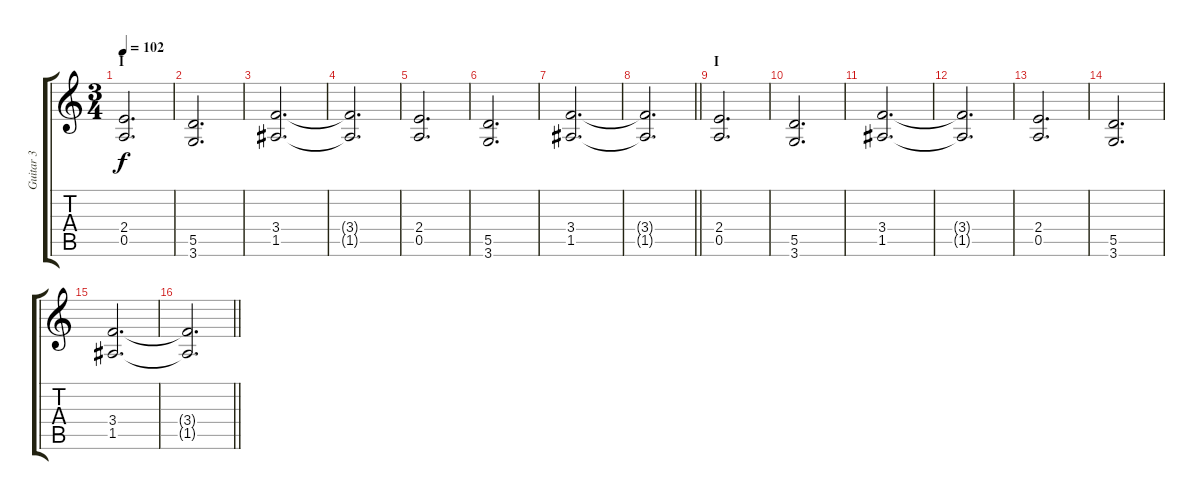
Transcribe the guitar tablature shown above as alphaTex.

\track ("Guitar 3" "Guitar 3") {instrument distortionguitar}
\staff {score tabs}
\tuning (E4 B3 G3 D3 A2 E2) {hide}
\ts (3 4)
\section ("" "I")
\tempo 102
\clef g2
\ks c
(2.4 0.5).2{d dy f} |
(5.5 3.6).2{d} |
(3.4 1.5).2{d} |
(3.4{t} 1.5{t}).2{d} |
(2.4 0.5).2{d} |
(5.5 3.6).2{d} |
(3.4 1.5).2{d} |
\barLineRight lightlight
(3.4{t} 1.5{t}).2{d} |
\section ("" "I")
(2.4 0.5).2{d} |
(5.5 3.6).2{d} |
(3.4 1.5).2{d} |
(3.4{t} 1.5{t}).2{d} |
(2.4 0.5).2{d} |
(5.5 3.6).2{d} |
(3.4 1.5).2{d} |
\barLineRight lightlight
(3.4{t} 1.5{t}).2{d}
